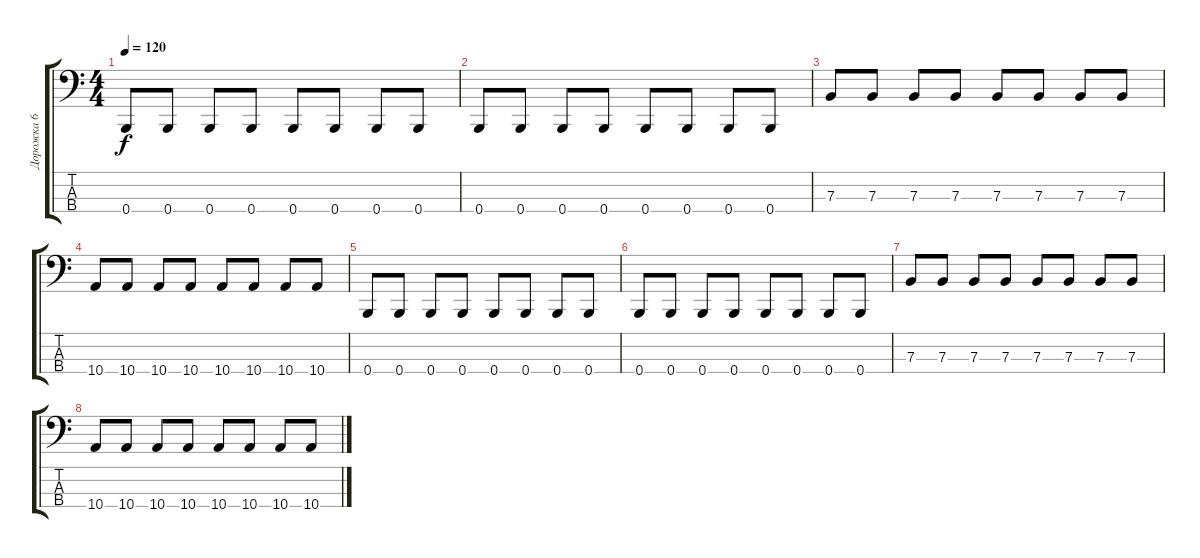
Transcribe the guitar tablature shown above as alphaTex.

\track ("Дорожка 6" "Дорожка 6") {instrument slapbass2}
\staff {score tabs}
\tuning (D2 A1 E1 B0) {hide}
\ts (4 4)
\tempo 120
\clef f4
\ks c
0.4.8{dy f} 0.4.8 0.4.8 0.4.8 0.4.8 0.4.8 0.4.8 0.4.8 |
0.4.8 0.4.8 0.4.8 0.4.8 0.4.8 0.4.8 0.4.8 0.4.8 |
7.3.8 7.3.8 7.3.8 7.3.8 7.3.8 7.3.8 7.3.8 7.3.8 |
10.4.8 10.4.8 10.4.8 10.4.8 10.4.8 10.4.8 10.4.8 10.4.8 |
0.4.8 0.4.8 0.4.8 0.4.8 0.4.8 0.4.8 0.4.8 0.4.8 |
0.4.8 0.4.8 0.4.8 0.4.8 0.4.8 0.4.8 0.4.8 0.4.8 |
7.3.8 7.3.8 7.3.8 7.3.8 7.3.8 7.3.8 7.3.8 7.3.8 |
10.4.8 10.4.8 10.4.8 10.4.8 10.4.8 10.4.8 10.4.8 10.4.8
